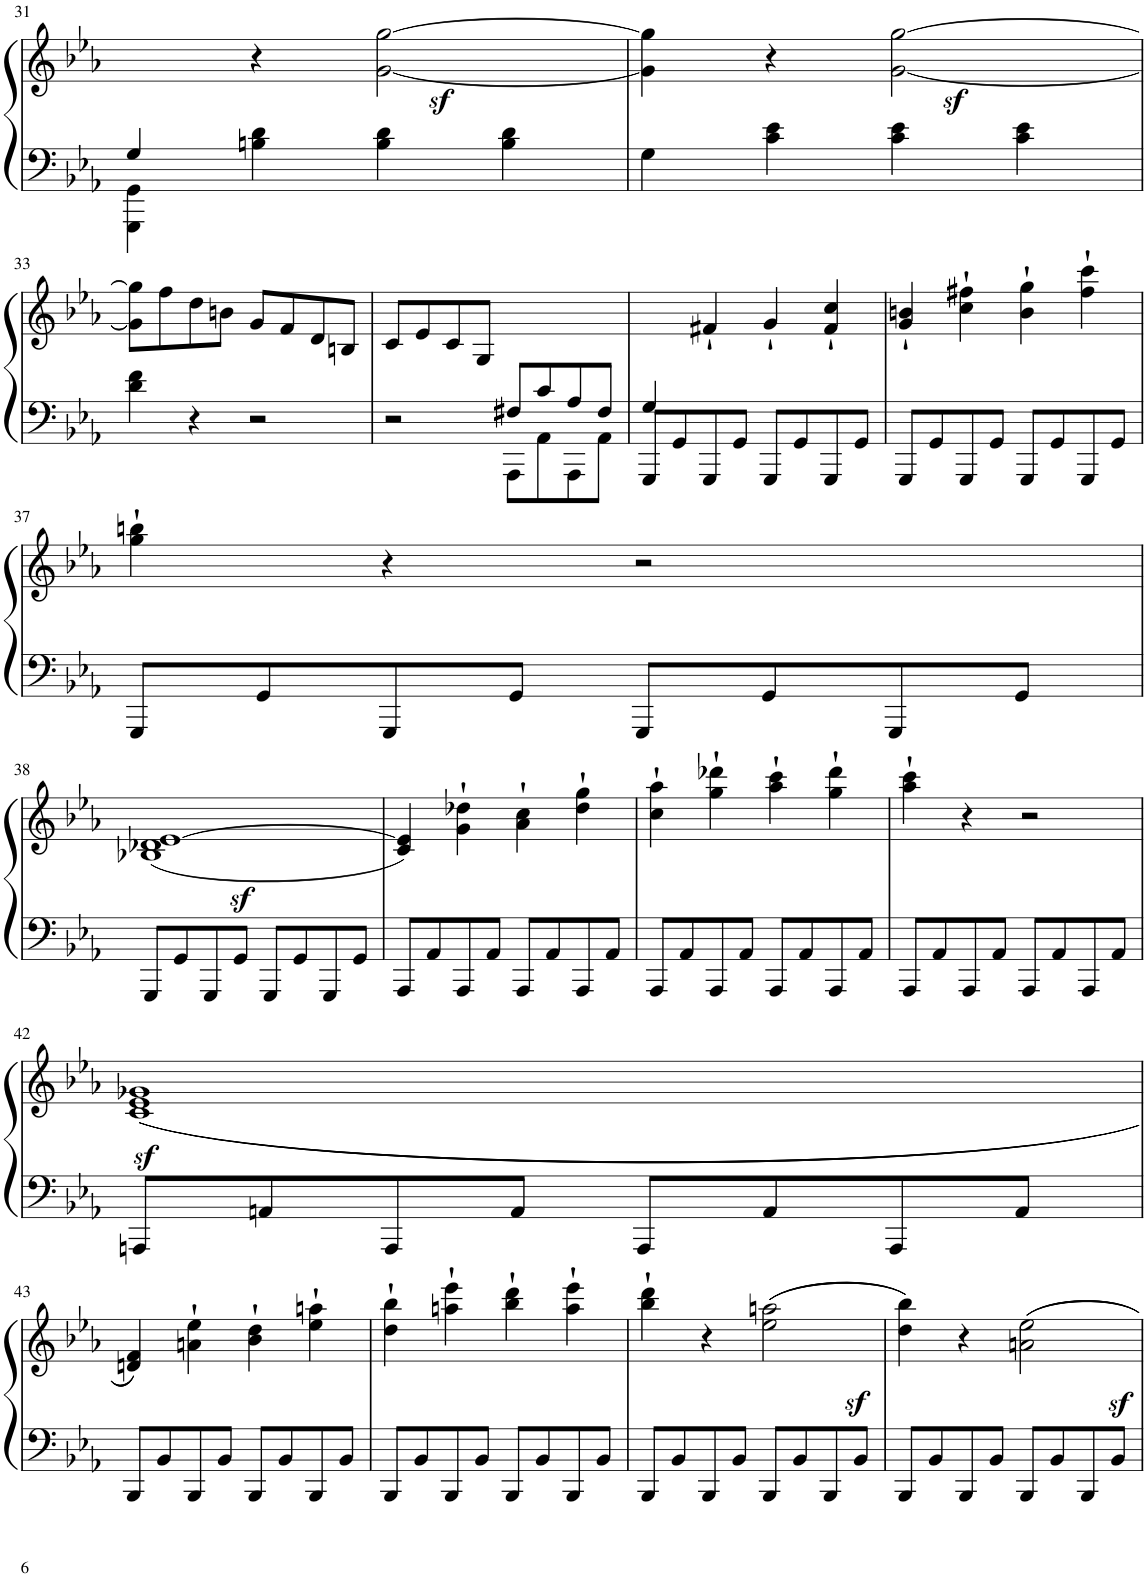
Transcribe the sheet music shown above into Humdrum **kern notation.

**kern	**kern
*part1	*part1
*staff2	*staff1
*I"Piano	*
*I'Pno	*
!!LO:PB:g=z
*clefF4	*clefG2
*k[b-e-a-]	*k[b-e-a-]
*M4/4	*M4/4
*met(c|)	*met(c|)
=31	=31
*^	*
4G/	4GGG\ 4GG\	4ryy
2.ryy	4Bn\ 4d\	4r
.	4B\ 4d\	[2g\z< [2gg\z<
.	4B\ 4d\	.
*v	*v	*
=32	=32
4G\	4g\] 4gg\]
4c\ 4e-\	4r
4c\ 4e-\	[2g\z< [2gg\z<
4c\ 4e-\	.
!!LO:LB:g=z
=33	=33
4d\ 4f\	8g\] 8gg\]L
.	8ff\
4r	8dd\
.	8bn\J
2r	8g/L
.	8f/
.	8d/
.	8Bn/J
=34	=34
*^	*
2ryy	2r	8c/L
.	.	8e-/
.	.	8c/
.	.	8G/J
8F#X/L	8AAA-\L	2ryy
8c/	8AA-\	.
8A-/	8AAA-\	.
8F#/J	8AA-\J	.
=35	=35	=35
4G/	8GGG/L	4ryy
.	8GG/	.
2.ryy	8GGG/	4f#X'`/
.	8GG/J	.
.	8GGG/L	4g'`/
.	8GG/	.
.	8GGG/	4f#/'` 4cc/'`
.	8GG/J	.
*v	*v	*
=36	=36
8GGG/L	4g/'` 4bn/'`
8GG/	.
8GGG/	4cc\'` 4ff#X\'`
8GG/J	.
8GGG/L	4b\'` 4gg\'`
8GG/	.
8GGG/	4ff#\'` 4ccc\'`
8GG/J	.
!!LO:LB:g=z
=37	=37
8GGG/L	4gg\'` 4bbn\'`
8GG/	.
8GGG/	4r
8GG/J	.
8GGG/L	2r
8GG/	.
8GGG/	.
8GG/J	.
!!LO:LB:g=z
=38	=38
8GGG/L	(1B-Xz< 1d-Xz< [1e-z<
8GG/	.
8GGG/	.
8GG/J	.
8GGG/L	.
8GG/	.
8GGG/	.
8GG/J	.
=39	=39
8AAA-/L	4c/ 4e-/])
8AA-/	.
8AAA-/	4g\'` 4dd-X\'`
8AA-/J	.
8AAA-/L	4a-\'` 4cc\'`
8AA-/	.
8AAA-/	4dd-\'` 4gg\'`
8AA-/J	.
=40	=40
8AAA-/L	4cc\'` 4aa-\'`
8AA-/	.
8AAA-/	4gg\'` 4ddd-X\'`
8AA-/J	.
8AAA-/L	4aa-\'` 4ccc\'`
8AA-/	.
8AAA-/	4gg\'` 4ddd-\'`
8AA-/J	.
=41	=41
8AAA-/L	4aa-\'` 4ccc\'`
8AA-/	.
8AAA-/	4r
8AA-/J	.
8AAA-/L	2r
8AA-/	.
8AAA-/	.
8AA-/J	.
!!LO:LB:g=z
=42	=42
8AAAn/L	((1cz< 1e-z< 1g-Xz<
8AAn/	.
8AAA/	.
8AA/J	.
8AAA/L	.
8AA/	.
8AAA/	.
8AA/J	.
!!LO:LB:g=z
=43	=43
8BBB-/L	4dn/ 4f/))
8BB-/	.
8BBB-/	4an\'` 4ee-\'`
8BB-/J	.
8BBB-/L	4b-\'` 4dd\'`
8BB-/	.
8BBB-/	4ee-\'` 4aan\'`
8BB-/J	.
=44	=44
8BBB-/L	4dd\'` 4bb-\'`
8BB-/	.
8BBB-/	4aan\'` 4eee-\'`
8BB-/J	.
8BBB-/L	4bb-\'` 4ddd\'`
8BB-/	.
8BBB-/	4aa\'` 4eee-\'`
8BB-/J	.
=45	=45
8BBB-/L	4bb-\'` 4ddd\'`
8BB-/	.
8BBB-/	4r
8BB-/J	.
8BBB-/L	((2ee-\z< 2aan\z<
8BB-/	.
8BBB-/	.
8BB-/J	.
=46	=46
8BBB-/L	4dd\ 4bb-\))
8BB-/	.
8BBB-/	4r
8BB-/J	.
8BBB-/L	2an\z< 2ee-\z<
8BB-/	.
8BBB-/	.
8BB-/J	.
=	=
*-	*-
